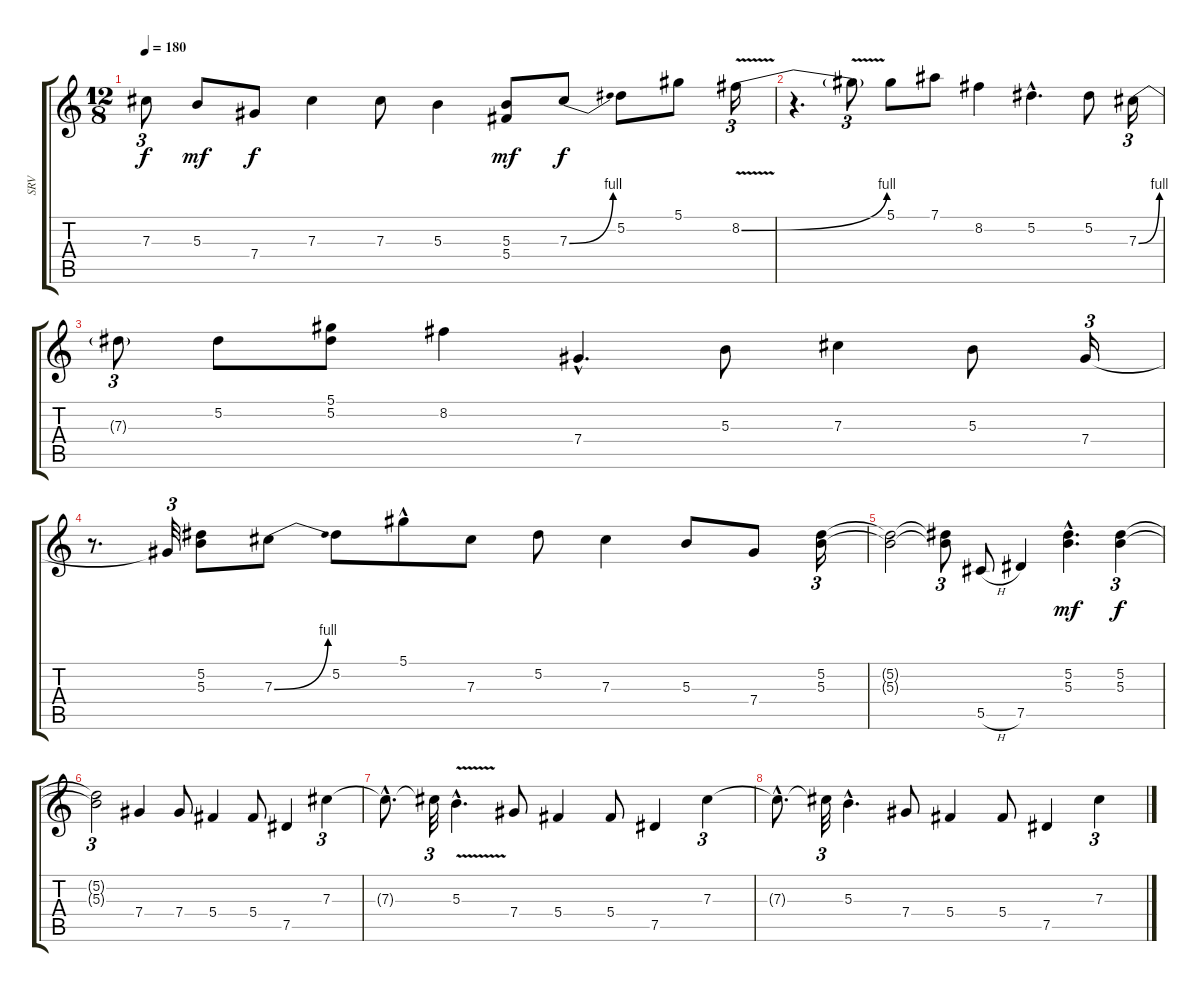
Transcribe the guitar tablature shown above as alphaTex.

\track ("SRV" "SRV") {instrument overdrivenguitar}
\staff {score tabs}
\tuning (Eb4 Bb3 Gb3 Db3 Ab2 Eb2) {hide}
\ts (12 8)
\tempo 180
\clef g2
\ks c
7.3{t}.8{tu (3 2) dy f} 5.3.8{dy mf} 7.4.8{dy f} 7.3.4 7.3.8 5.3.4 (5.3 5.4).8{dy mf} 7.3{be (bend 0 0 60 4)}.8{dy f} 5.2.8 5.1.8 8.2{be (bend 0 0 60 4) v}.16{tu (3 2)} |
r.4{d} 8.2{t}.8{tu (3 2)} 5.1.8 7.1.8 8.2.4 5.2{hac}.4{d} 5.2.8 7.3{be (bend 0 0 60 4)}.16{tu (3 2)} |
7.3{t}.8{tu (3 2)} 5.2.8 (5.1 5.2).8 8.2.4 7.4{hac}.4{d} 5.3.8 7.3.4 5.3.8 7.4.16{tu (3 2)} |
r.8{d} 7.4{t}.32{tu (3 2)} (5.2 5.3).8 7.3{be (bend 0 0 60 4)}.8 5.2.8 5.1{hac}.8 7.3.8 5.2.8 7.3.4 5.3.8 7.4.8 (5.2 5.3).16{tu (3 2)} |
(5.2{t} 5.3{t}).2 (5.2{t} 5.3{t}).8{tu (3 2)} 5.5{h}.8 7.5.4 (5.2{hac} 5.3{hac}).4{d dy mf} (5.2 5.3).4{tu (3 2) dy f} |
(5.2{t} 5.3{t}).2{tu (3 2)} 7.4.4 7.4.8 5.4.4 5.4.8 7.5.4 7.3.4{tu (3 2)} |
7.3{hac t}.8{d} 7.3{t}.32{tu (3 2)} 5.3{v hac}.4{d} 7.4.8 5.4.4 5.4.8 7.5.4 7.3.4{tu (3 2)} |
7.3{hac t}.8{d} 7.3{t}.32{tu (3 2)} 5.3{hac}.4{d} 7.4.8 5.4.4 5.4.8 7.5.4 7.3.4{tu (3 2)}
